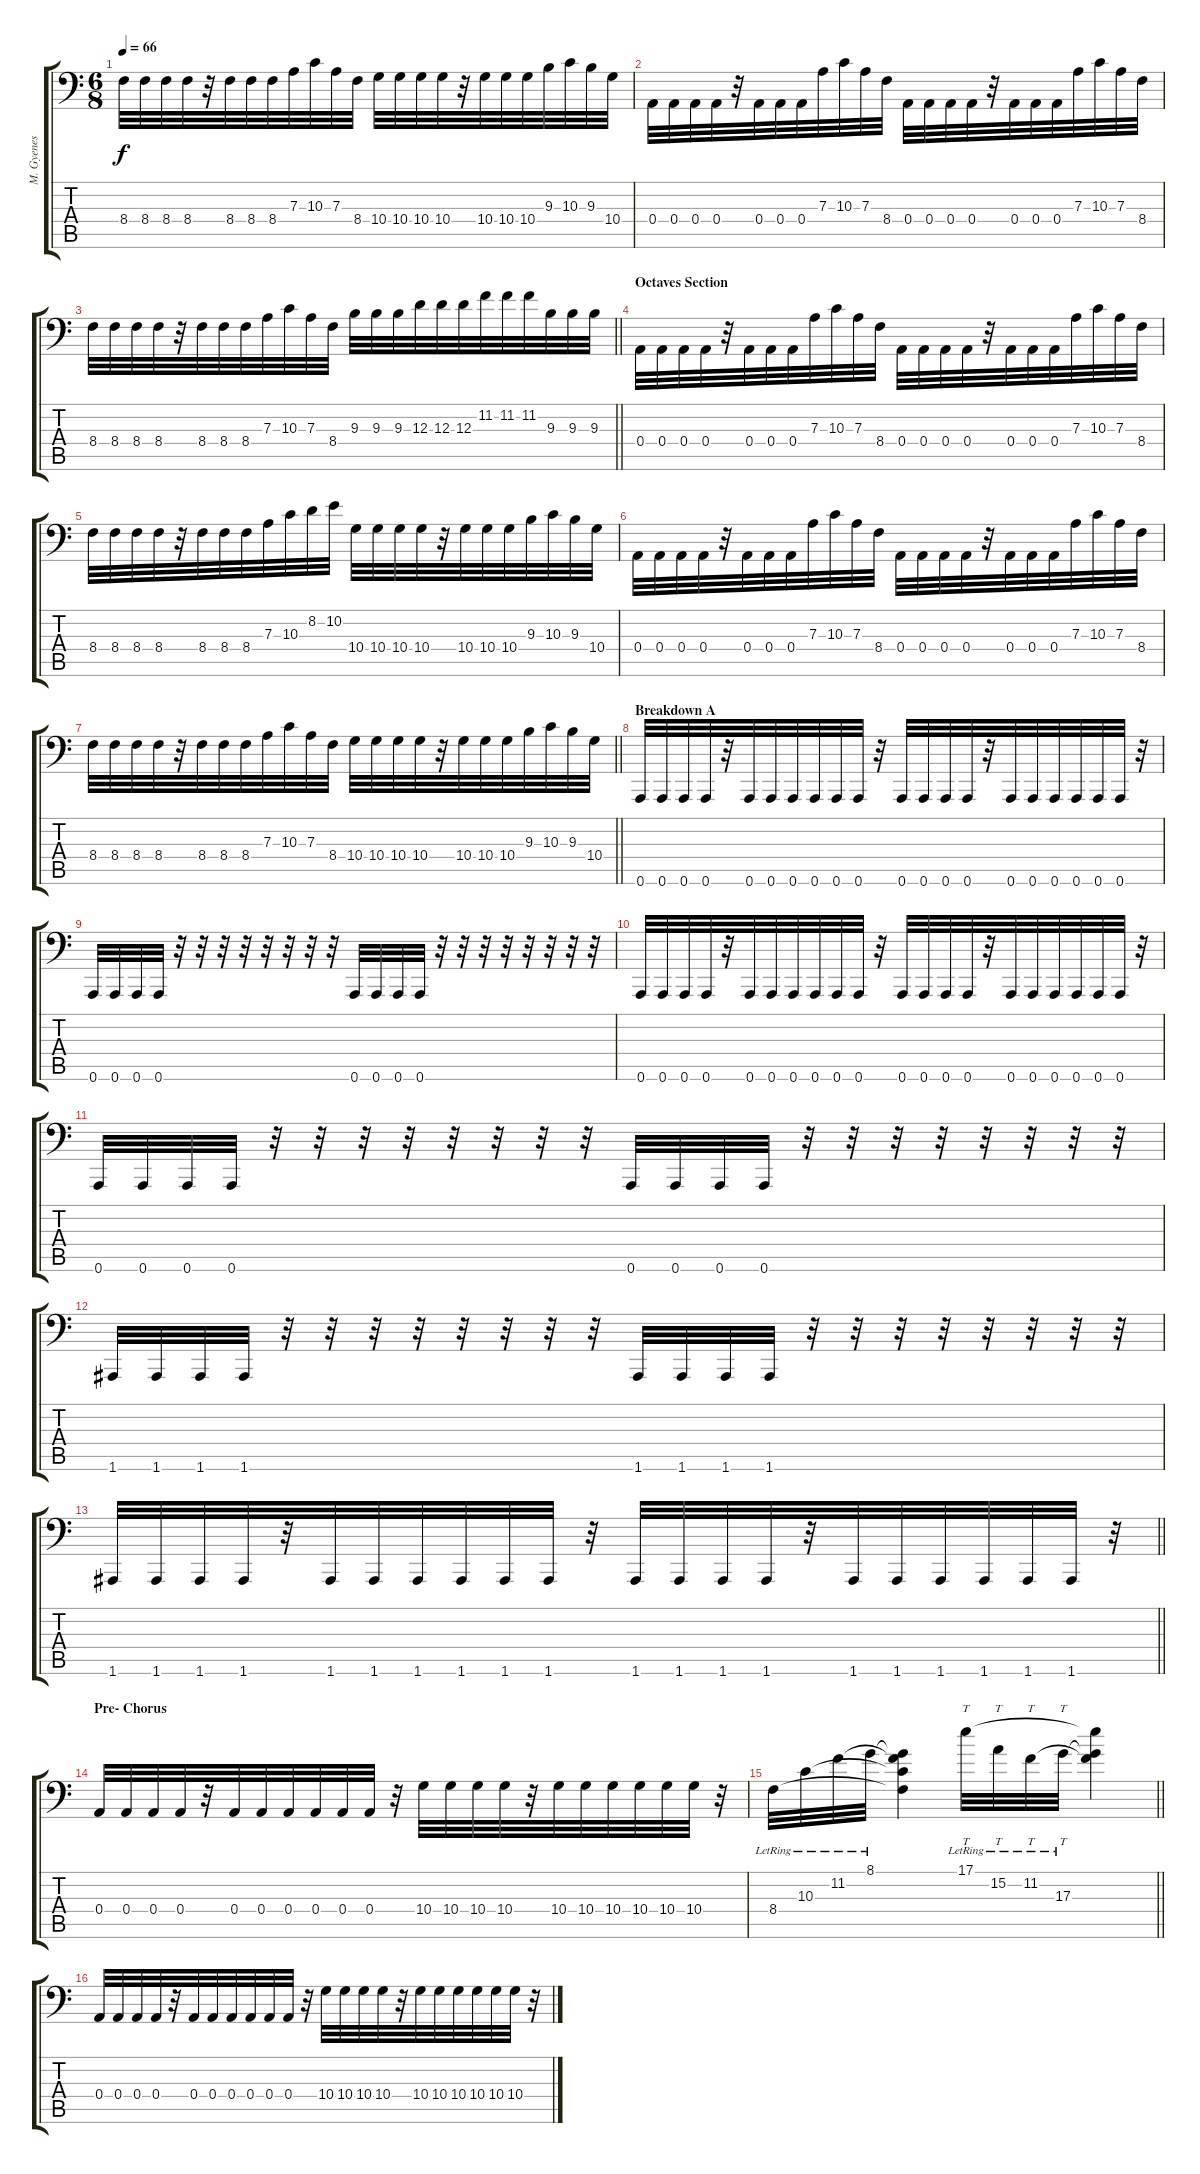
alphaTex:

\track ("M. Gyenes" "M. Gyenes") {instrument electricbassfinger}
\staff {score tabs}
\tuning (B2 Gb2 D2 A1 E1 A0) {hide}
\ts (6 8)
\tempo 66
\clef f4
\ks aminor
8.4.32{dy f} 8.4.32 8.4.32 8.4.32 r.32 8.4.32 8.4.32 8.4.32 7.3.32 10.3.32 7.3.32 8.4.32 10.4.32 10.4.32 10.4.32 10.4.32 r.32 10.4.32 10.4.32 10.4.32 9.3.32 10.3.32 9.3.32 10.4.32 |
0.4.32 0.4.32 0.4.32 0.4.32 r.32 0.4.32 0.4.32 0.4.32 7.3.32 10.3.32 7.3.32 8.4.32 0.4.32 0.4.32 0.4.32 0.4.32 r.32 0.4.32 0.4.32 0.4.32 7.3.32 10.3.32 7.3.32 8.4.32 |
\barLineRight lightlight
8.4.32 8.4.32 8.4.32 8.4.32 r.32 8.4.32 8.4.32 8.4.32 7.3.32 10.3.32 7.3.32 8.4.32 9.3.32 9.3.32 9.3.32 12.3.32 12.3.32 12.3.32 11.2.32 11.2.32 11.2.32 9.3.32 9.3.32 9.3.32 |
\section ("" "Octaves Section")
0.4.32 0.4.32 0.4.32 0.4.32 r.32 0.4.32 0.4.32 0.4.32 7.3.32 10.3.32 7.3.32 8.4.32 0.4.32 0.4.32 0.4.32 0.4.32 r.32 0.4.32 0.4.32 0.4.32 7.3.32 10.3.32 7.3.32 8.4.32 |
8.4.32 8.4.32 8.4.32 8.4.32 r.32 8.4.32 8.4.32 8.4.32 7.3.32 10.3.32 8.2.32 10.2.32 10.4.32 10.4.32 10.4.32 10.4.32 r.32 10.4.32 10.4.32 10.4.32 9.3.32 10.3.32 9.3.32 10.4.32 |
0.4.32 0.4.32 0.4.32 0.4.32 r.32 0.4.32 0.4.32 0.4.32 7.3.32 10.3.32 7.3.32 8.4.32 0.4.32 0.4.32 0.4.32 0.4.32 r.32 0.4.32 0.4.32 0.4.32 7.3.32 10.3.32 7.3.32 8.4.32 |
\barLineRight lightlight
8.4.32 8.4.32 8.4.32 8.4.32 r.32 8.4.32 8.4.32 8.4.32 7.3.32 10.3.32 7.3.32 8.4.32 10.4.32 10.4.32 10.4.32 10.4.32 r.32 10.4.32 10.4.32 10.4.32 9.3.32 10.3.32 9.3.32 10.4.32 |
\section ("" "Breakdown A")
0.6.32 0.6.32 0.6.32 0.6.32 r.32 0.6.32 0.6.32 0.6.32 0.6.32 0.6.32 0.6.32 r.32 0.6.32 0.6.32 0.6.32 0.6.32 r.32 0.6.32 0.6.32 0.6.32 0.6.32 0.6.32 0.6.32 r.32 |
0.6.32 0.6.32 0.6.32 0.6.32 r.32 r.32 r.32 r.32 r.32 r.32 r.32 r.32 0.6.32 0.6.32 0.6.32 0.6.32 r.32 r.32 r.32 r.32 r.32 r.32 r.32 r.32 |
0.6.32 0.6.32 0.6.32 0.6.32 r.32 0.6.32 0.6.32 0.6.32 0.6.32 0.6.32 0.6.32 r.32 0.6.32 0.6.32 0.6.32 0.6.32 r.32 0.6.32 0.6.32 0.6.32 0.6.32 0.6.32 0.6.32 r.32 |
0.6.32 0.6.32 0.6.32 0.6.32 r.32 r.32 r.32 r.32 r.32 r.32 r.32 r.32 0.6.32 0.6.32 0.6.32 0.6.32 r.32 r.32 r.32 r.32 r.32 r.32 r.32 r.32 |
1.6.32 1.6.32 1.6.32 1.6.32 r.32 r.32 r.32 r.32 r.32 r.32 r.32 r.32 1.6.32 1.6.32 1.6.32 1.6.32 r.32 r.32 r.32 r.32 r.32 r.32 r.32 r.32 |
\barLineRight lightlight
1.6.32 1.6.32 1.6.32 1.6.32 r.32 1.6.32 1.6.32 1.6.32 1.6.32 1.6.32 1.6.32 r.32 1.6.32 1.6.32 1.6.32 1.6.32 r.32 1.6.32 1.6.32 1.6.32 1.6.32 1.6.32 1.6.32 r.32 |
\section ("" "Pre- Chorus")
0.4.32 0.4.32 0.4.32 0.4.32 r.32 0.4.32 0.4.32 0.4.32 0.4.32 0.4.32 0.4.32 r.32 10.4.32 10.4.32 10.4.32 10.4.32 r.32 10.4.32 10.4.32 10.4.32 10.4.32 10.4.32 10.4.32 r.32 |
\barLineRight lightlight
8.4{lr}.32 10.3{lr}.32 11.2{lr}.32 8.1{lr}.32 (8.1{t} 11.2{t} 10.3{t} 8.4{t}).4 17.1{lr}.32{tt} 15.2{lr}.32{tt} 11.2{lr}.32{tt} 17.3{lr}.32{tt} (17.1{t} 11.2{t} 17.3{t}).4 |
0.4.32 0.4.32 0.4.32 0.4.32 r.32 0.4.32 0.4.32 0.4.32 0.4.32 0.4.32 0.4.32 r.32 10.4.32 10.4.32 10.4.32 10.4.32 r.32 10.4.32 10.4.32 10.4.32 10.4.32 10.4.32 10.4.32 r.32
